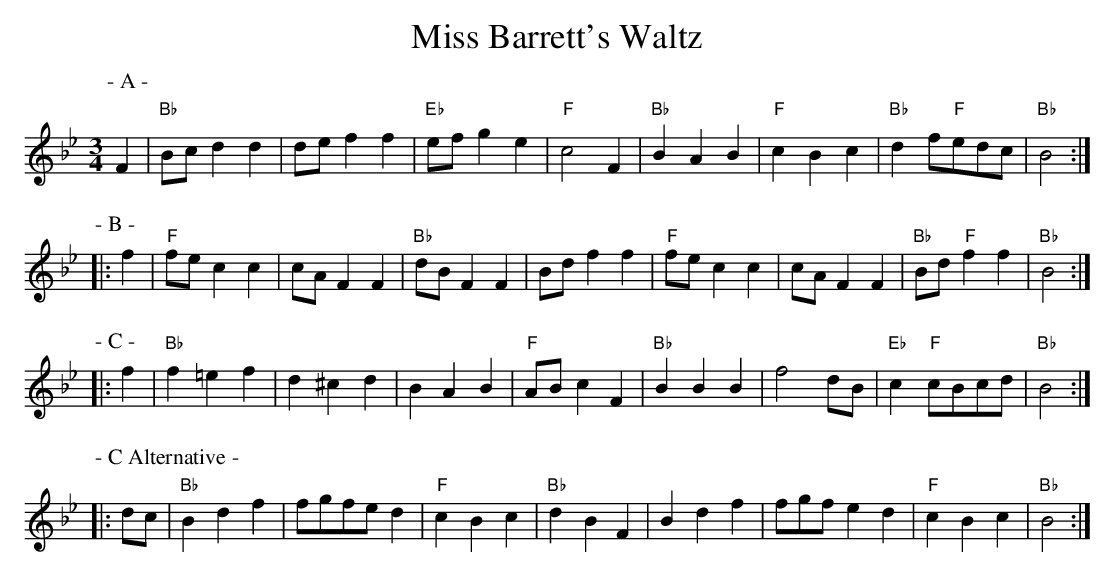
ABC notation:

X:1
T:Miss Barrett's Waltz
M:3/4
L:1/4
K:Gm
P:- A -
F | "Bb" B/c/ d d | d/e/ f f | "Eb" e/f/ g e | "F" c2 F | "Bb" B A B | "F" c B c | "Bb" d f/"F"e/d/c/ | "Bb" B2 :|
P:- B -
|: f | "F" f/e/ c c | c/A/ F F | "Bb" d/B/ F F | B/d/ f f | "F" f/e/ c c | c/A/ F F | "Bb" B/d/ "F" f f | "Bb" B2 :|
P:- C -
|: f | "Bb" f =e f | d ^c d | B A B | "F" A/B/ c F | "Bb" B B B | f2 d/B/ | "Eb" c "F" c/B/c/d/ | "Bb" B2 :|
P:- C Alternative -
|: d/c/ | "Bb" B d f | f/g/f/e/ d | "F" c B c | "Bb" d B F | B d f | f/g/f/e d | "F" c B c | "Bb" B2 :|
